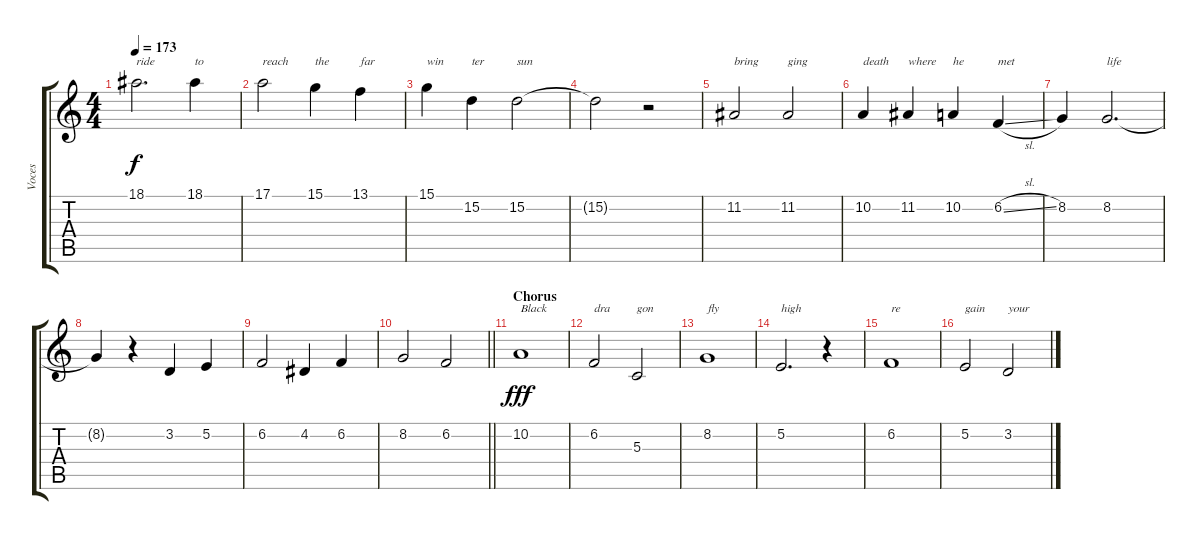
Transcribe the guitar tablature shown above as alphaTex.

\track ("Voces" "Voces") {instrument stringensemble1}
\staff {score tabs}
\tuning (E4 B3 G3 D3 A2 E2) {hide}
\ts (4 4)
\tempo 173
\clef g2
\ks c
18.1.2{d txt "ride" dy f} 18.1.4{txt "to"} |
17.1.2{txt "reach"} 15.1.4{txt "the"} 13.1.4{txt "far"} |
15.1.4{txt "win"} 15.2.4{txt "ter"} 15.2.2{txt "sun"} |
15.2{t}.2 r.2 |
11.2.2{txt "bring"} 11.2.2{txt "ging"} |
10.2.4{txt "death"} 11.2.4{txt "where"} 10.2.4{txt "he"} 6.2{sl}.4{txt "met"} |
8.2.4 8.2.2{d txt "life"} |
8.2{t}.4 r.4 3.2.4 5.2.4 |
6.2.2 4.2.4 6.2.4 |
\barLineRight lightlight
8.2.2 6.2.2 |
\section ("" "Chorus")
10.2.1{txt "Black" dy fff} |
6.2.2{txt "dra"} 5.3.2{txt "gon"} |
8.2.1{txt "fly"} |
5.2.2{d txt "high"} r.4 |
6.2.1{txt "re"} |
5.2.2{txt "gain"} 3.2.2{txt "your"}
